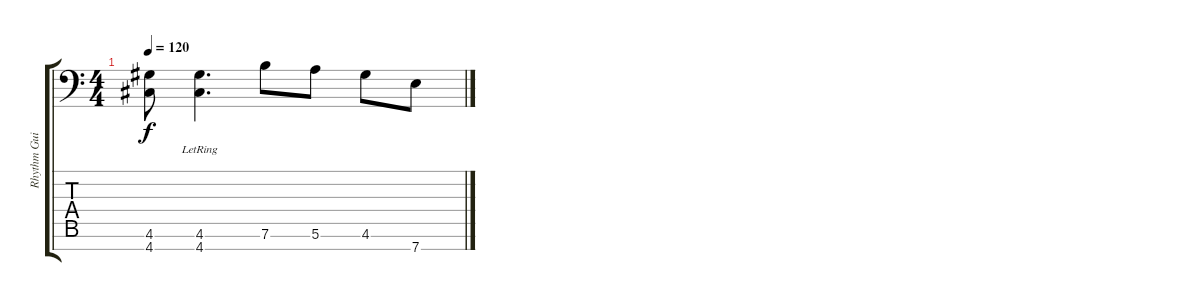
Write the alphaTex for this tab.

\track ("Rhythm Guitar" "Rhythm Gui") {instrument distortionguitar}
\staff {score tabs}
\tuning (E4 B3 G3 D3 A2 E2 A1) {hide}
\ts (4 4)
\tempo 120
\clef f4
\ks c
(4.6{t} 4.7{t}).8{dy f} (4.6{lr} 4.7{lr}).4{d} 7.6.8 5.6.8 4.6.8 7.7.8
